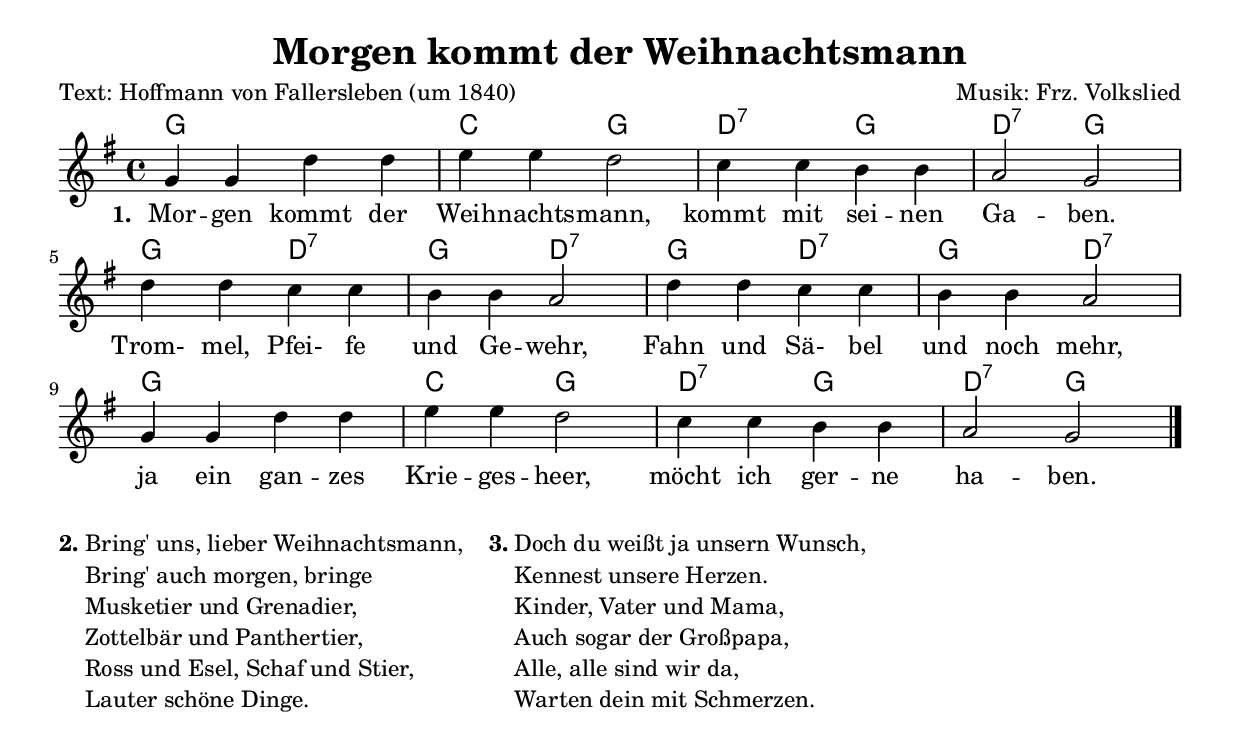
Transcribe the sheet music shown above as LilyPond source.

\version "2.12.3"

\include "default.ly"

\header {
  title="Morgen kommt der Weihnachtsmann"
  composer="Musik: Frz. Volkslied"
  poet="Text: Hoffmann von Fallersleben (um 1840)"
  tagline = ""
}


Melodie=\relative c'' {
    g4 g d' d
    e e d2
    c4 c b b
    a2 g
    \break
    d'4 d c c 
    b b a2
    d4 d c c 
    b b a2
    \break
    g4 g d' d 
    e e d2
    c4 c b b 
    a2 g  
	  \bar "|."
}


Akkorde= \chordmode {
  g1 c2 g d:7 g d:7 g g d:7 g d:7 g d:7 g d:7 g1 c2 g d:7 g d:7 g
}

Text=\lyricmode {
	\set stanza = #"1. "
 	Mor -- gen kommt der Weih -- nachts -- mann, 
	kommt mit sei -- nen Ga -- ben. 
	Trom- mel, Pfei- fe und Ge -- wehr, 
	Fahn und Sä- bel und noch mehr, 
	ja ein gan -- zes Krie -- ges -- heer, 
	möcht ich ger -- ne ha -- ben. 
}


\score{
  <<
    \new ChordNames {\Akkorde}
    \new Voice = "Melodie" {
      \autoBeamOff
      \clef violin
      \key g \major
      \time 4/4
      \Melodie
    }
    \new Lyrics = Strophe \lyricsto Melodie \Text
  >>
  %\midi{}
}

\markup {
    \column {
      \line {
	\bold "2."
        \column {
	"Bring' uns, lieber Weihnachtsmann,   "
	"Bring' auch morgen, bringe"
	"Musketier und Grenadier,"
	"Zottelbär und Panthertier,"
	"Ross und Esel, Schaf und Stier,"
	"Lauter schöne Dinge."
	}
	\bold "3."
        \column {
	"Doch du weißt ja unsern Wunsch,"
	"Kennest unsere Herzen."
	"Kinder, Vater und Mama,"
	"Auch sogar der Großpapa,"
	"Alle, alle sind wir da,"
	"Warten dein mit Schmerzen."
        }
      }
  }
}

 % some settings % vim: sw=2 et
